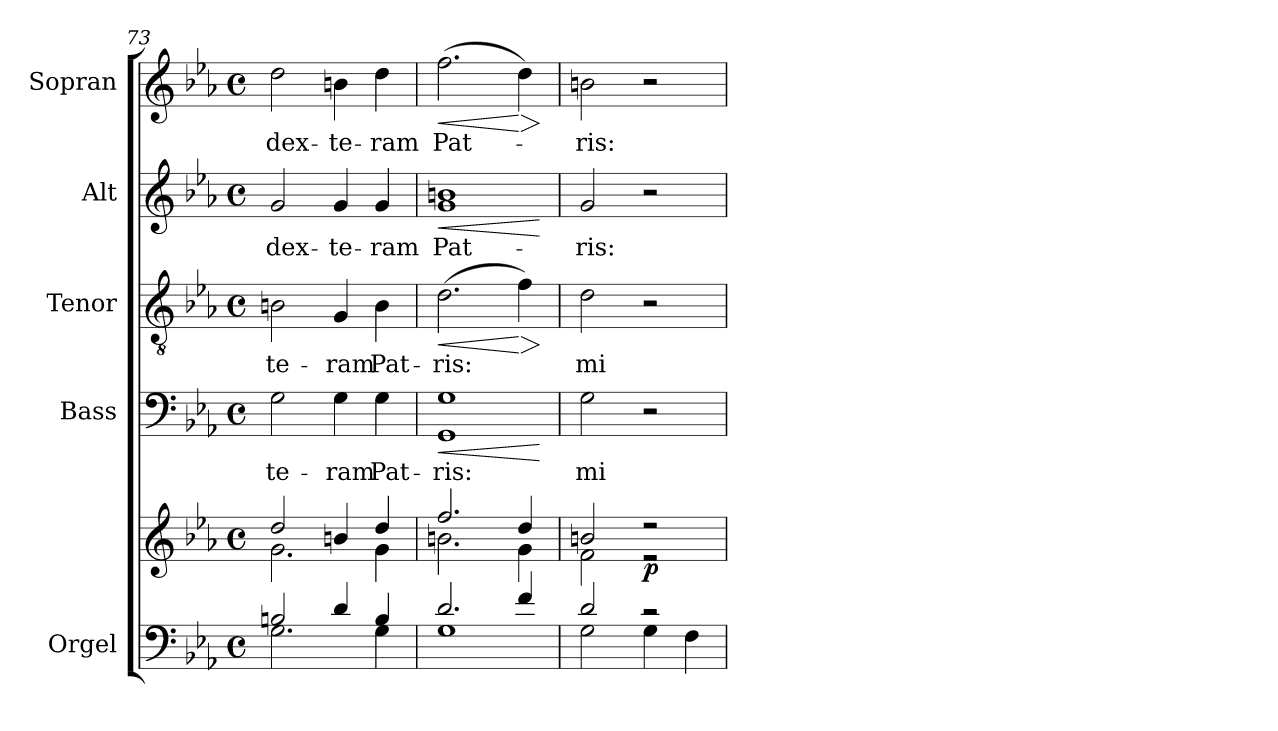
**kern	**kern	**dynam	**kern	**text	**dynam	**kern	**text	**dynam	**kern	**text	**dynam	**kern	**text	**dynam
*part5	*part5	*part5	*part4	*part4	*part4	*part3	*part3	*part3	*part2	*part2	*part2	*part1	*part1	*part1
*staff6	*staff5	*staff5/6	*staff4	*staff4	*staff4	*staff3	*staff3	*staff3	*staff2	*staff2	*staff2	*staff1	*staff1	*staff1
*I"Orgel	*	*	*I"Bass	*	*	*I"Tenor	*	*	*I"Alt	*	*	*I"Sopran	*	*
*I'Org.	*	*	*I'B.	*	*	*I'T.	*	*	*I'A.	*	*	*I'S.	*	*
*clefF4	*clefG2	*	*clefF4	*	*	*clefGv2	*	*	*clefG2	*	*	*clefG2	*	*
*k[b-e-a-]	*k[b-e-a-]	*	*k[b-e-a-]	*	*	*k[b-e-a-]	*	*	*k[b-e-a-]	*	*	*k[b-e-a-]	*	*
*E-:	*E-:	*	*E-:	*	*	*E-:	*	*	*E-:	*	*	*E-:	*	*
*M4/4	*M4/4	*	*M4/4	*	*	*M4/4	*	*	*M4/4	*	*	*M4/4	*	*
*met(c)	*met(c)	*	*met(c)	*	*	*met(c)	*	*	*met(c)	*	*	*met(c)	*	*
=73	=73	=73	=73	=73	=73	=73	=73	=73	=73	=73	=73	=73	=73	=73
*^	*^	*	*	*	*	*	*	*	*	*	*	*	*	*
!	!	!	!	!	!	!LO:LY:b	!	!	!LO:LY:b	!	!	!LO:LY:b	!	!	!LO:LY:b	!
2Bn/	2.G\	2dd/	2.g\	.	2G\	-te-	.	2Bn\	-te-	.	2g/	dex-	.	2dd\	dex-	.
!	!	!	!	!	!	!LO:LY:b	!	!	!LO:LY:b	!	!	!LO:LY:b	!	!	!LO:LY:b	!
4d/	.	4bn/	.	.	4G\	-ram	.	4G/	-ram	.	4g/	-te-	.	4bn\	-te-	.
!	!	!	!	!	!	!LO:LY:b	!	!	!LO:LY:b	!	!	!LO:LY:b	!	!	!LO:LY:b	!
4B/	4G\	4dd/	4g\	.	4G\	Pat-	.	4B\	Pat-	.	4g/	-ram	.	4dd\	-ram	.
=74	=74	=74	=74	=74	=74	=74	=74	=74	=74	=74	=74	=74	=74	=74	=74	=74
!	!	!	!	!	!	!LO:LY:b	!LO:HP:b	!	!	!	!	!	!	!	!	!
!	!	!	!	!	!	!	!LO:HP:n=1:b	!	!LO:LY:b	!LO:HP:b	!	!LO:LY:b	!LO:HP:b	!	!	!
!	!	!	!	!	!	!	!	!	!	!	!	!	!LO:HP:n=1:b	!	!LO:LY:b	!LO:HP:b
2.d/	1G	2.ff/	2.bn\	.	1GG 1G	-ris:	< >	(>2.d\	-ris:	<	1g 1bn	Pat-	< >	(>2.ff\	Pat-	<
!	!	!	!	!	!	!	!	!	!	!LO:HP:n=1:b	!	!	!	!	!	!LO:HP:n=1:b
4f/	.	4dd/	4g\	.	.	.	.	4f\)	.	[ >	.	.	.	4dd\)	.	[ >
*v	*v	*	*	*	*	*	*	*	*	*	*	*	*	*	*	*
*	*v	*v	*	*	*	*	*	*	*	*	*	*	*	*	*
.	.	.	.	.	[	.	.	]	.	.	[	.	.	]
=75	=75	=75	=75	=75	=75	=75	=75	=75	=75	=75	=75	=75	=75	=75
*^	*^	*	*	*	*	*	*	*	*	*	*	*	*	*
!	!	!	!	!	!	!LO:LY:b	!	!	!LO:LY:b	!	!	!LO:LY:b	!	!	!LO:LY:b	!
2d/	2G\	2bn/	2f\	.	2G\	mi-	.	2d\	mi-	.	2g/	-ris:	.	2bn\	-ris:	.
!	!	!	!	!LO:DY:b	!	!	!	!	!	!	!	!	!	!	!	!
2rc	4G\	2r	2r	p	2r	.	]	2r	.	.	2r	.	]	2r	.	.
.	4F\	.	.	.	.	.	.	.	.	.	.	.	.	.	.	.
*v	*v	*	*	*	*	*	*	*	*	*	*	*	*	*	*	*
*	*v	*v	*	*	*	*	*	*	*	*	*	*	*	*	*
=	=	=	=	=	=	=	=	=	=	=	=	=	=	=
*-	*-	*-	*-	*-	*-	*-	*-	*-	*-	*-	*-	*-	*-	*-
